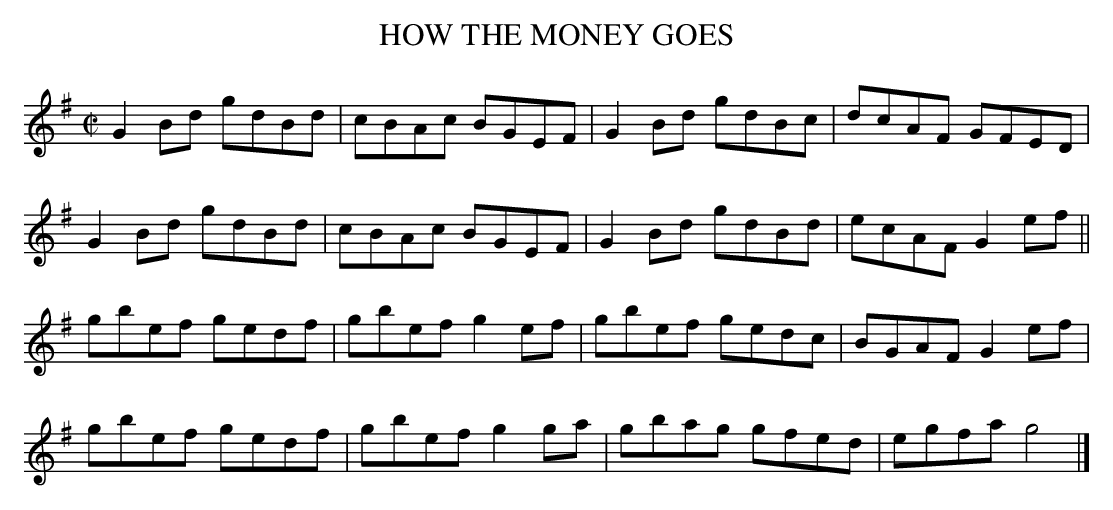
X:1
T:HOW THE MONEY GOES
M:C|
L:1/8
K:G
G2Bd gdBd|cBAc BGEF|G2Bd gdBc|dcAF GFED|
G2Bd gdBd|cBAc BGEF|G2Bd gdBd|ecAF G2ef||
gbef gedf|gbef g2ef|gbef gedc|BGAF G2ef|
gbef gedf|gbef g2ga|gbag gfed|egfa g4|]
